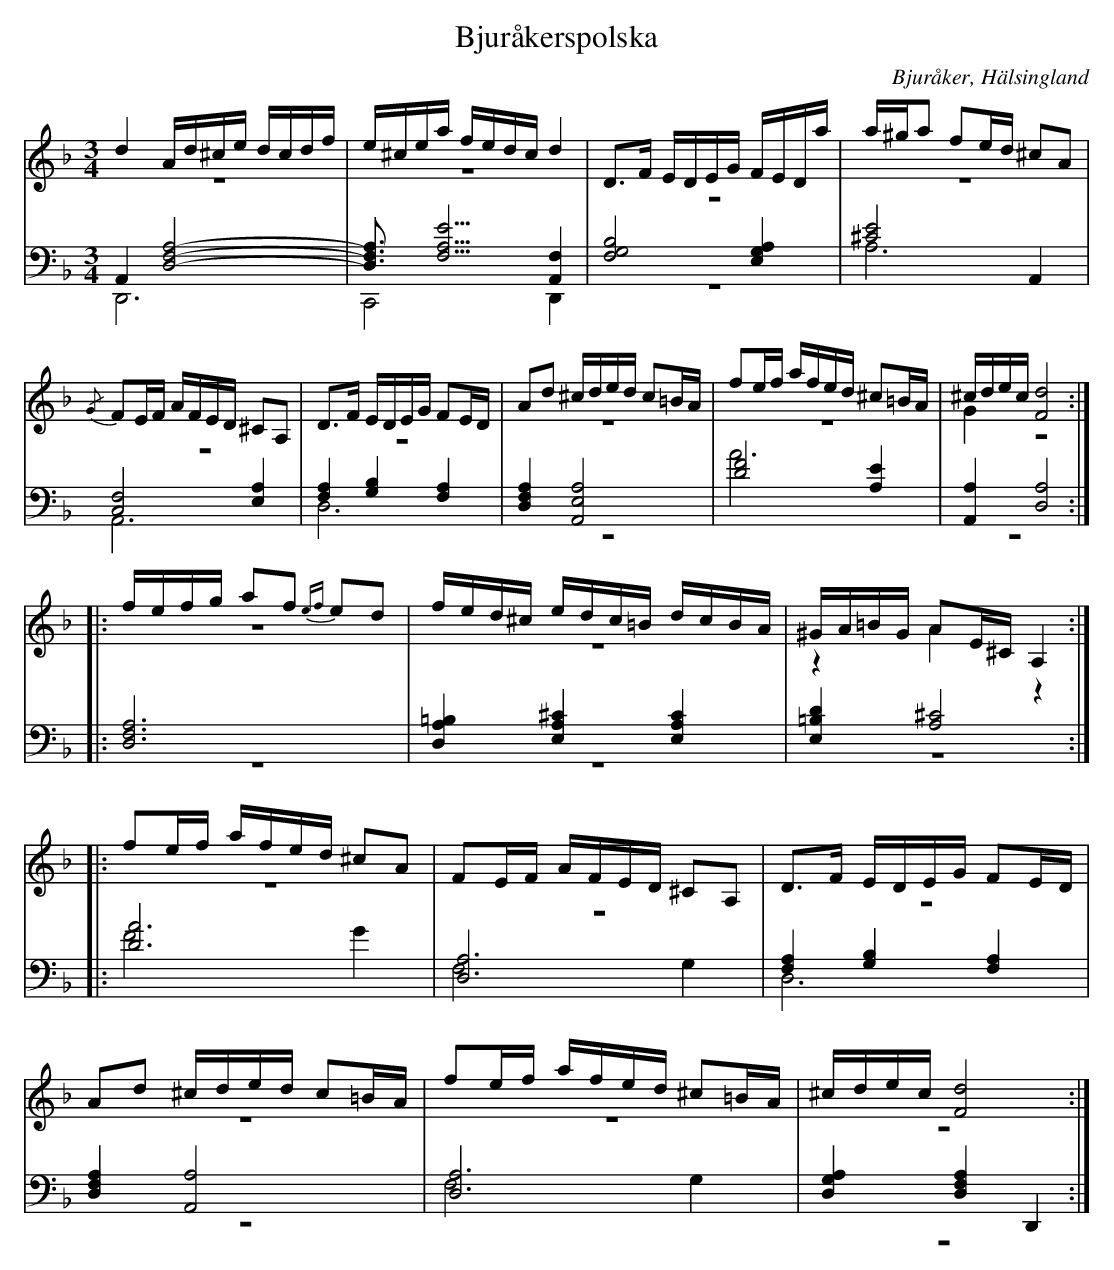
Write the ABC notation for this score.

X:1
T: Bjuråkerspolska
O: Bjuråker, Hälsingland
M: 3/4
L: 1/16
K: Dm
V:1
V:2 merge
V:3
V:4 merge
V:1
d4 Ad^ce dcdf |e^cea fedc d4|D2>F2 EDEG FEDa|a^ga2 f2ed ^c2A2|
{/G}F2EF AFED ^C2A,2|D2>F2 EDEG F2ED|A2d2 ^cded c2=BA|f2ef afed ^c2=BA|^cdec [F8d8]:|
|:fefg a2f2 {ef}e2d2 |fed^c edc=B dcBA|^GA=BG A2E^C A,4:|
|:f2ef afed ^c2A2|F2EF AFED ^C2A,2|D2>F2 EDEG F2ED|
A2d2 ^cded c2=BA|f2ef afed ^c2=BA|^cdec [F8d8]:|
V:2
z12|z12|z12|z12|
z12|z12|z12|z12|G4 z8:|
|:z12|z12|z4 A4 z4:|
|:z12|z12|z12|
z12|z12|z12:|
V:3 clef=bass
A,,4 [D,8F,8A,8]-|[D,3F,3A,3] [F,5A,5E5] [F,4A,,4]|[B,8F,8G,8] [E,4A,4G,4]|[^C8E8] A,,4|
[C,8F,8] [E,4A,4]|[F,4A,4] [G,4B,4] [F,4A,4]|[D,4F,4A,4] [A,,8E,8A,8]|[D8F8] [A,4E4]|[A,,4A,4] [D,8A,8]:|
|:[D,12F,12A,12]|[D,4A,4=B,4] [E,4A,4^C4] [E,4A,4C4]|[E,4=B,4D4] [A,8^C8]:|
|:[D12A12]|[D,12A,12]|[F,4A,4] [G,4B,4] [F,4A,4]|
[D,4F,4A,4] [A,,8A,8]|[D,12A,12]|[D,4G,4A,4] [D,4F,4A,4] D,,4:|
V:4 clef=bass
D,,12|C,,8 D,,4|z12|A,12|
A,,12|D,12|z12|A12|z12:|
|:z12|z12|z12:|
|:F8 G4|F,8 G,4|D,12|
z12|F,8 G,4|z12:|
